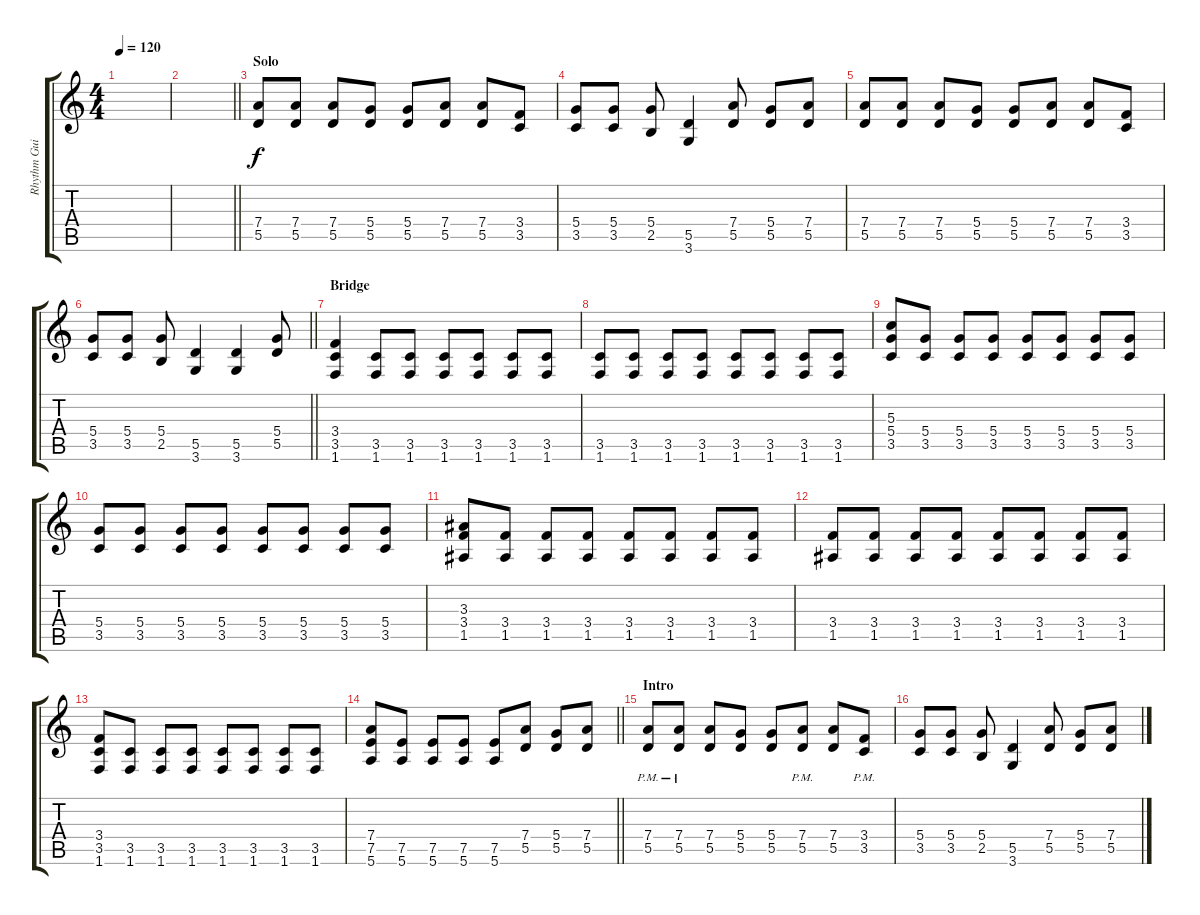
\track ("Rhythm Guitar" "Rhythm Gui") {instrument overdrivenguitar}
\staff {score tabs}
\tuning (E4 B3 G3 D3 A2 E2) {hide}
\ts (4 4)
\tempo 120
\clef g2
\ks c
|
\barLineRight lightlight
|
\section ("" "Solo")
(7.4 5.5).8 (7.4 5.5).8 (7.4 5.5).8 (5.4 5.5).8 (5.4 5.5).8 (7.4 5.5).8 (7.4 5.5).8 (3.4 3.5).8 |
(5.4 3.5).8 (5.4 3.5).8 (5.4 2.5).8 (5.5 3.6).4 (7.4 5.5).8 (5.4 5.5).8 (7.4 5.5).8 |
(7.4 5.5).8 (7.4 5.5).8 (7.4 5.5).8 (5.4 5.5).8 (5.4 5.5).8 (7.4 5.5).8 (7.4 5.5).8 (3.4 3.5).8 |
\barLineRight lightlight
(5.4 3.5).8 (5.4 3.5).8 (5.4 2.5).8 (5.5 3.6).4 (5.5 3.6).4 (5.4 5.5).8 |
\section ("" "Bridge")
(3.4 3.5 1.6).4 (3.5 1.6).8 (3.5 1.6).8 (3.5 1.6).8 (3.5 1.6).8 (3.5 1.6).8 (3.5 1.6).8 |
(3.5 1.6).8 (3.5 1.6).8 (3.5 1.6).8 (3.5 1.6).8 (3.5 1.6).8 (3.5 1.6).8 (3.5 1.6).8 (3.5 1.6).8 |
(5.3 5.4 3.5).8 (5.4 3.5).8 (5.4 3.5).8 (5.4 3.5).8 (5.4 3.5).8 (5.4 3.5).8 (5.4 3.5).8 (5.4 3.5).8 |
(5.4 3.5).8 (5.4 3.5).8 (5.4 3.5).8 (5.4 3.5).8 (5.4 3.5).8 (5.4 3.5).8 (5.4 3.5).8 (5.4 3.5).8 |
(3.3 3.4 1.5).8 (3.4 1.5).8 (3.4 1.5).8 (3.4 1.5).8 (3.4 1.5).8 (3.4 1.5).8 (3.4 1.5).8 (3.4 1.5).8 |
(3.4 1.5).8 (3.4 1.5).8 (3.4 1.5).8 (3.4 1.5).8 (3.4 1.5).8 (3.4 1.5).8 (3.4 1.5).8 (3.4 1.5).8 |
(3.4 3.5 1.6).8 (3.5 1.6).8 (3.5 1.6).8 (3.5 1.6).8 (3.5 1.6).8 (3.5 1.6).8 (3.5 1.6).8 (3.5 1.6).8 |
\barLineRight lightlight
(7.4 7.5 5.6).8 (7.5 5.6).8 (7.5 5.6).8 (7.5 5.6).8 (7.5 5.6).8 (7.4 5.5).8 (5.4 5.5).8 (7.4 5.5).8 |
\section ("" "Intro")
(7.4{pm} 5.5{pm}).8 (7.4{pm} 5.5{pm}).8 (7.4 5.5).8 (5.4 5.5).8 (5.4 5.5).8 (7.4{pm} 5.5{pm}).8 (7.4 5.5).8 (3.4{pm} 3.5{pm}).8 |
(5.4 3.5).8 (5.4 3.5).8 (5.4 2.5).8 (5.5 3.6).4 (7.4 5.5).8 (5.4 5.5).8 (7.4 5.5).8
